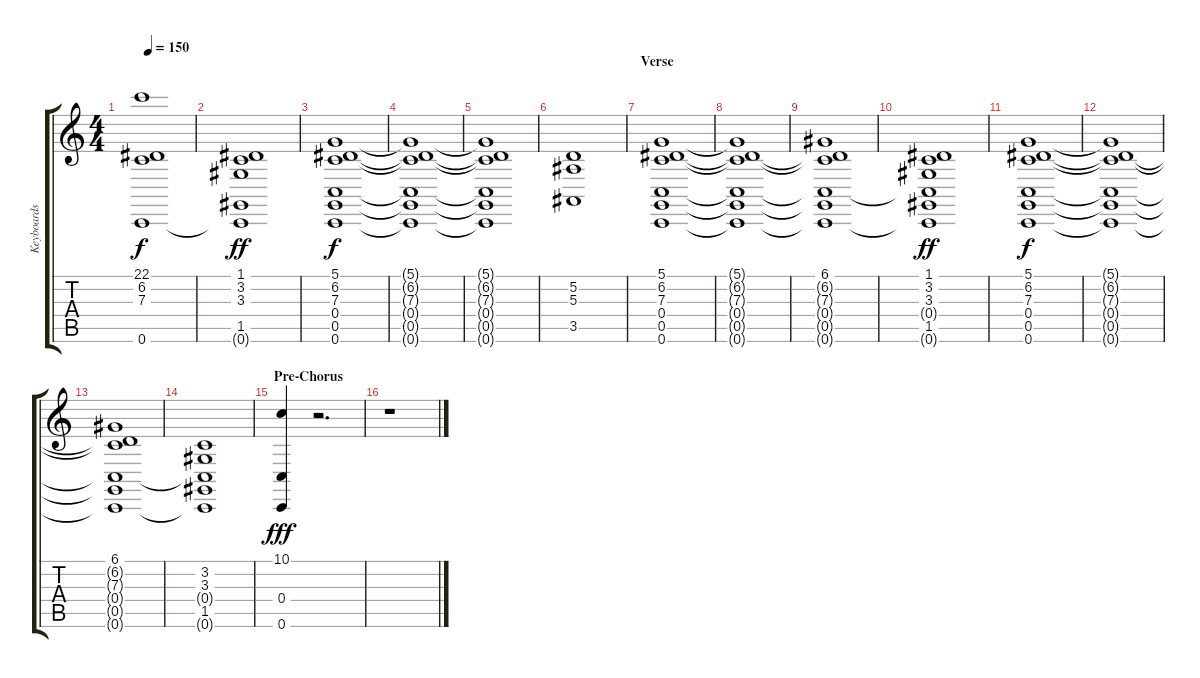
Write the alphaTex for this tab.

\track ("Keyboards" "Keyboards") {instrument stringensemble1}
\staff {score tabs}
\tuning (D4 A3 F3 C3 G2 C2) {hide}
\ts (4 4)
\tempo 150
\clef g2
\ks c
(22.1{t} 6.2{t} 7.3{t} 0.6{t}).1{dy f} |
(1.1 3.2 3.3 1.5 0.6{t}).1{dy ff} |
(5.1 6.2 7.3 0.4 0.5 0.6).1{dy f} |
(5.1{t} 6.2{t} 7.3{t} 0.4{t} 0.5{t} 0.6{t}).1 |
(5.1{t} 6.2{t} 7.3{t} 0.4{t} 0.5{t} 0.6{t}).1 |
(5.2 5.3 3.5).1 |
\section ("" "Verse")
(5.1 6.2 7.3 0.4 0.5 0.6).1{volume 8} |
(5.1{t} 6.2{t} 7.3{t} 0.4{t} 0.5{t} 0.6{t}).1 |
(6.1 6.2{t} 7.3{t} 0.4{t} 0.5{t} 0.6{t}).1 |
(1.1 3.2 3.3 0.4{t} 1.5 0.6{t}).1{dy ff} |
(5.1 6.2 7.3 0.4 0.5 0.6).1{dy f} |
(5.1{t} 6.2{t} 7.3{t} 0.4{t} 0.5{t} 0.6{t}).1 |
(6.1 6.2{t} 7.3{t} 0.4{t} 0.5{t} 0.6{t}).1 |
(3.2 3.3 0.4{t} 1.5 0.6{t}).1 |
\section ("" "Pre-Chorus")
(10.1 0.4 0.6).4{dy fff volume 13 instrument stringensemble1} r.2{d} |
r.1
